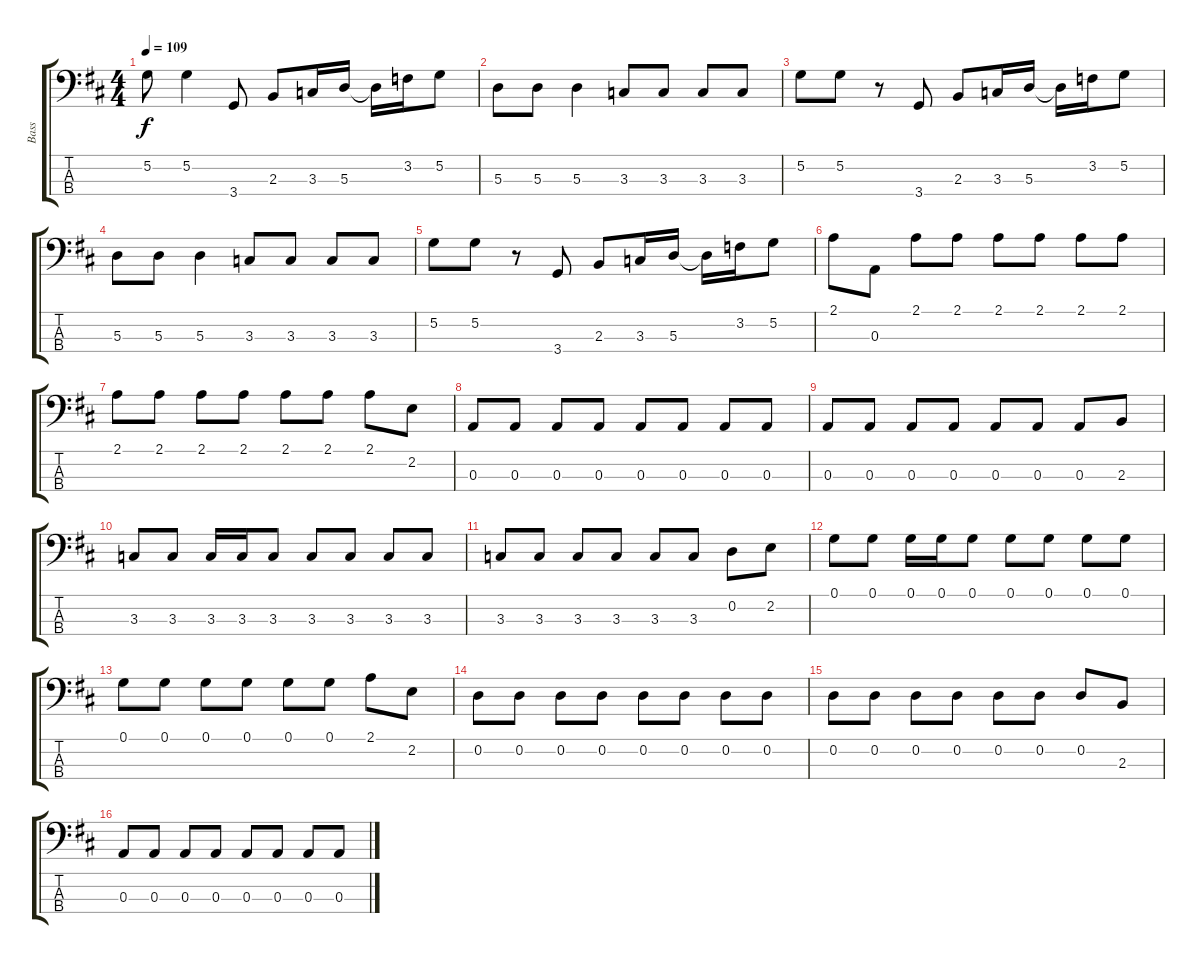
\track ("Bass" "Bass") {instrument electricbasspick}
\staff {score tabs}
\tuning (G2 D2 A1 E1) {hide}
\ts (4 4)
\tempo 109
\clef f4
\ks d
5.2.8{dy f} 5.2.4 3.4.8 2.3.8 3.3.16 5.3.16 5.3{t}.16 3.2.16 5.2.8 |
5.3.8 5.3.8 5.3.4 3.3.8 3.3.8 3.3.8 3.3.8 |
5.2.8 5.2.8 r.8 3.4.8 2.3.8 3.3.16 5.3.16 5.3{t}.16 3.2.16 5.2.8 |
5.3.8 5.3.8 5.3.4 3.3.8 3.3.8 3.3.8 3.3.8 |
5.2.8 5.2.8 r.8 3.4.8 2.3.8 3.3.16 5.3.16 5.3{t}.16 3.2.16 5.2.8 |
2.1.8 0.3.8 2.1.8 2.1.8 2.1.8 2.1.8 2.1.8 2.1.8 |
2.1.8 2.1.8 2.1.8 2.1.8 2.1.8 2.1.8 2.1.8 2.2.8 |
0.3.8 0.3.8 0.3.8 0.3.8 0.3.8 0.3.8 0.3.8 0.3.8 |
0.3.8 0.3.8 0.3.8 0.3.8 0.3.8 0.3.8 0.3.8 2.3.8 |
3.3.8 3.3.8 3.3.16 3.3.16 3.3.8 3.3.8 3.3.8 3.3.8 3.3.8 |
3.3.8 3.3.8 3.3.8 3.3.8 3.3.8 3.3.8 0.2.8 2.2.8 |
0.1.8 0.1.8 0.1.16 0.1.16 0.1.8 0.1.8 0.1.8 0.1.8 0.1.8 |
0.1.8 0.1.8 0.1.8 0.1.8 0.1.8 0.1.8 2.1.8 2.2.8 |
0.2.8 0.2.8 0.2.8 0.2.8 0.2.8 0.2.8 0.2.8 0.2.8 |
0.2.8 0.2.8 0.2.8 0.2.8 0.2.8 0.2.8 0.2.8 2.3.8 |
0.3.8 0.3.8 0.3.8 0.3.8 0.3.8 0.3.8 0.3.8 0.3.8
